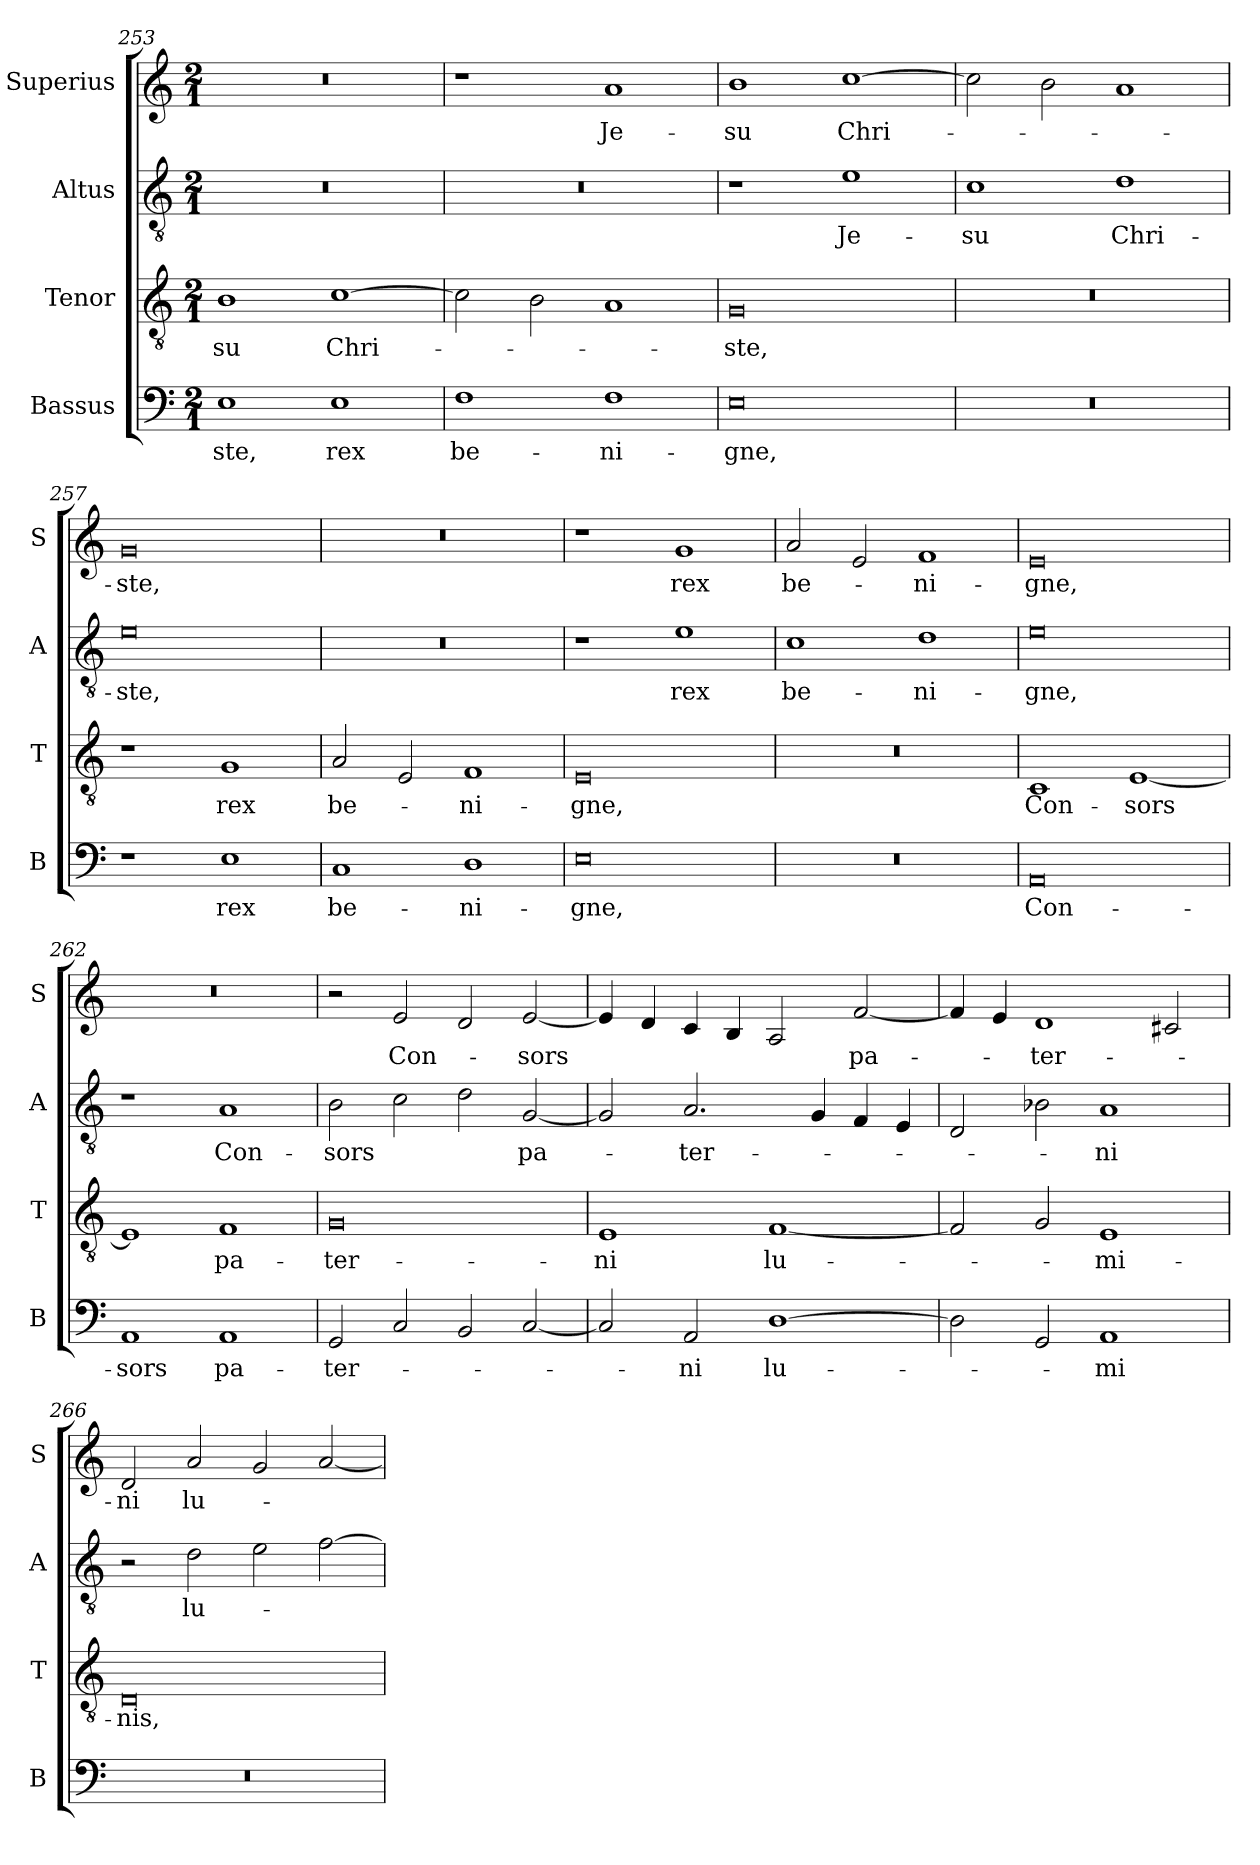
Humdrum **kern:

**kern	**text	**kern	**text	**kern	**text	**kern	**text
*part4	*part4	*part3	*part3	*part2	*part2	*part1	*part1
*staff4	*staff4	*staff3	*staff3	*staff2	*staff2	*staff1	*staff1
*I"Bassus	*	*I"Tenor	*	*I"Altus	*	*I"Superius	*
*I'B	*	*I'T	*	*I'A	*	*I'S	*
*clefF4	*	*clefGv2	*	*clefGv2	*	*clefG2	*
*k[]	*	*k[]	*	*k[]	*	*k[]	*
*M2/1	*	*M2/1	*	*M2/1	*	*M2/1	*
=253	=253	=253	=253	=253	=253	=253	=253
1E	-ste,	1B	-su	0r	.	0r	.
1E	rex	[1c	Chri-	.	.	.	.
=254	=254	=254	=254	=254	=254	=254	=254
1F	be-	2c\]	.	0r	.	1r	.
.	.	2B\	.	.	.	.	.
1F	-ni-	1A	.	.	.	1a	Je-
=255	=255	=255	=255	=255	=255	=255	=255
0E	-gne,	0G	-ste,	1r	.	1b	-su
.	.	.	.	1e	Je-	[1cc	Chri-
=256	=256	=256	=256	=256	=256	=256	=256
0r	.	0r	.	1c	-su	2cc\]	.
.	.	.	.	.	.	2b\	.
.	.	.	.	1d	-Chri-	1a	.
=257	=257	=257	=257	=257	=257	=257	=257
1r	.	1r	.	0e	-ste,	0g	-ste,
1E	rex	1G	rex	.	.	.	.
=258	=258	=258	=258	=258	=258	=258	=258
1C	be-	2A/	be-	0r	.	0r	.
.	.	2E/	.	.	.	.	.
1D	-ni-	1F	-ni-	.	.	.	.
=259	=259	=259	=259	=259	=259	=259	=259
0E	-gne,	0E	-gne,	1r	.	1r	.
.	.	.	.	1e	rex	1g	rex
=260	=260	=260	=260	=260	=260	=260	=260
0r	.	0r	.	1c	be-	2a/	be-
.	.	.	.	.	.	2e/	.
.	.	.	.	1d	-ni-	1f	-ni-
=261	=261	=261	=261	=261	=261	=261	=261
0AA	Con-	1C	Con-	0e	-gne,	0e	-gne,
.	.	[1E	-sors	.	.	.	.
=262	=262	=262	=262	=262	=262	=262	=262
1AA	-sors	1E]	.	1r	.	0r	.
1AA	pa-	1F	pa-	1A	Con-	.	.
=263	=263	=263	=263	=263	=263	=263	=263
2GG/	-ter-	0G	-ter-	2B\	-sors	2r	.
2C/	.	.	.	2c\	.	2e/	Con-
2BB/	.	.	.	2d\	.	2d/	.
[2C/	.	.	.	[2G/	pa-	[2e/	-sors
=264	=264	=264	=264	=264	=264	=264	=264
2C/]	.	1E	-ni	2G/]	.	4e/]	.
.	.	.	.	.	.	4d/	.
2AA/	-ni	.	.	2.A/	-ter-	4c/	.
.	.	.	.	.	.	4B/	.
[1D	lu-	[1F	lu-	.	.	2A/	.
.	.	.	.	4G/	.	.	.
.	.	.	.	4F/	.	[2f/	pa-
.	.	.	.	4E/	.	.	.
=265	=265	=265	=265	=265	=265	=265	=265
2D\]	.	2F/]	.	2D/	.	4f/]	.
.	.	.	.	.	.	4e/	.
2GG/	.	2G/	.	2B-X\	.	1d	-ter-
1AA	-mi-	1E	-mi-	1A	-ni	.	.
.	.	.	.	.	.	2c#X/	.
=266	=266	=266	=266	=266	=266	=266	=266
0r	.	0D	-nis,	2r	.	2d/	-ni
.	.	.	.	2d\	lu-	2a/	lu-
.	.	.	.	2e\	.	2g/	.
.	.	.	.	[2f\	.	[2a/	.
=	=	=	=	=	=	=	=
*-	*-	*-	*-	*-	*-	*-	*-
